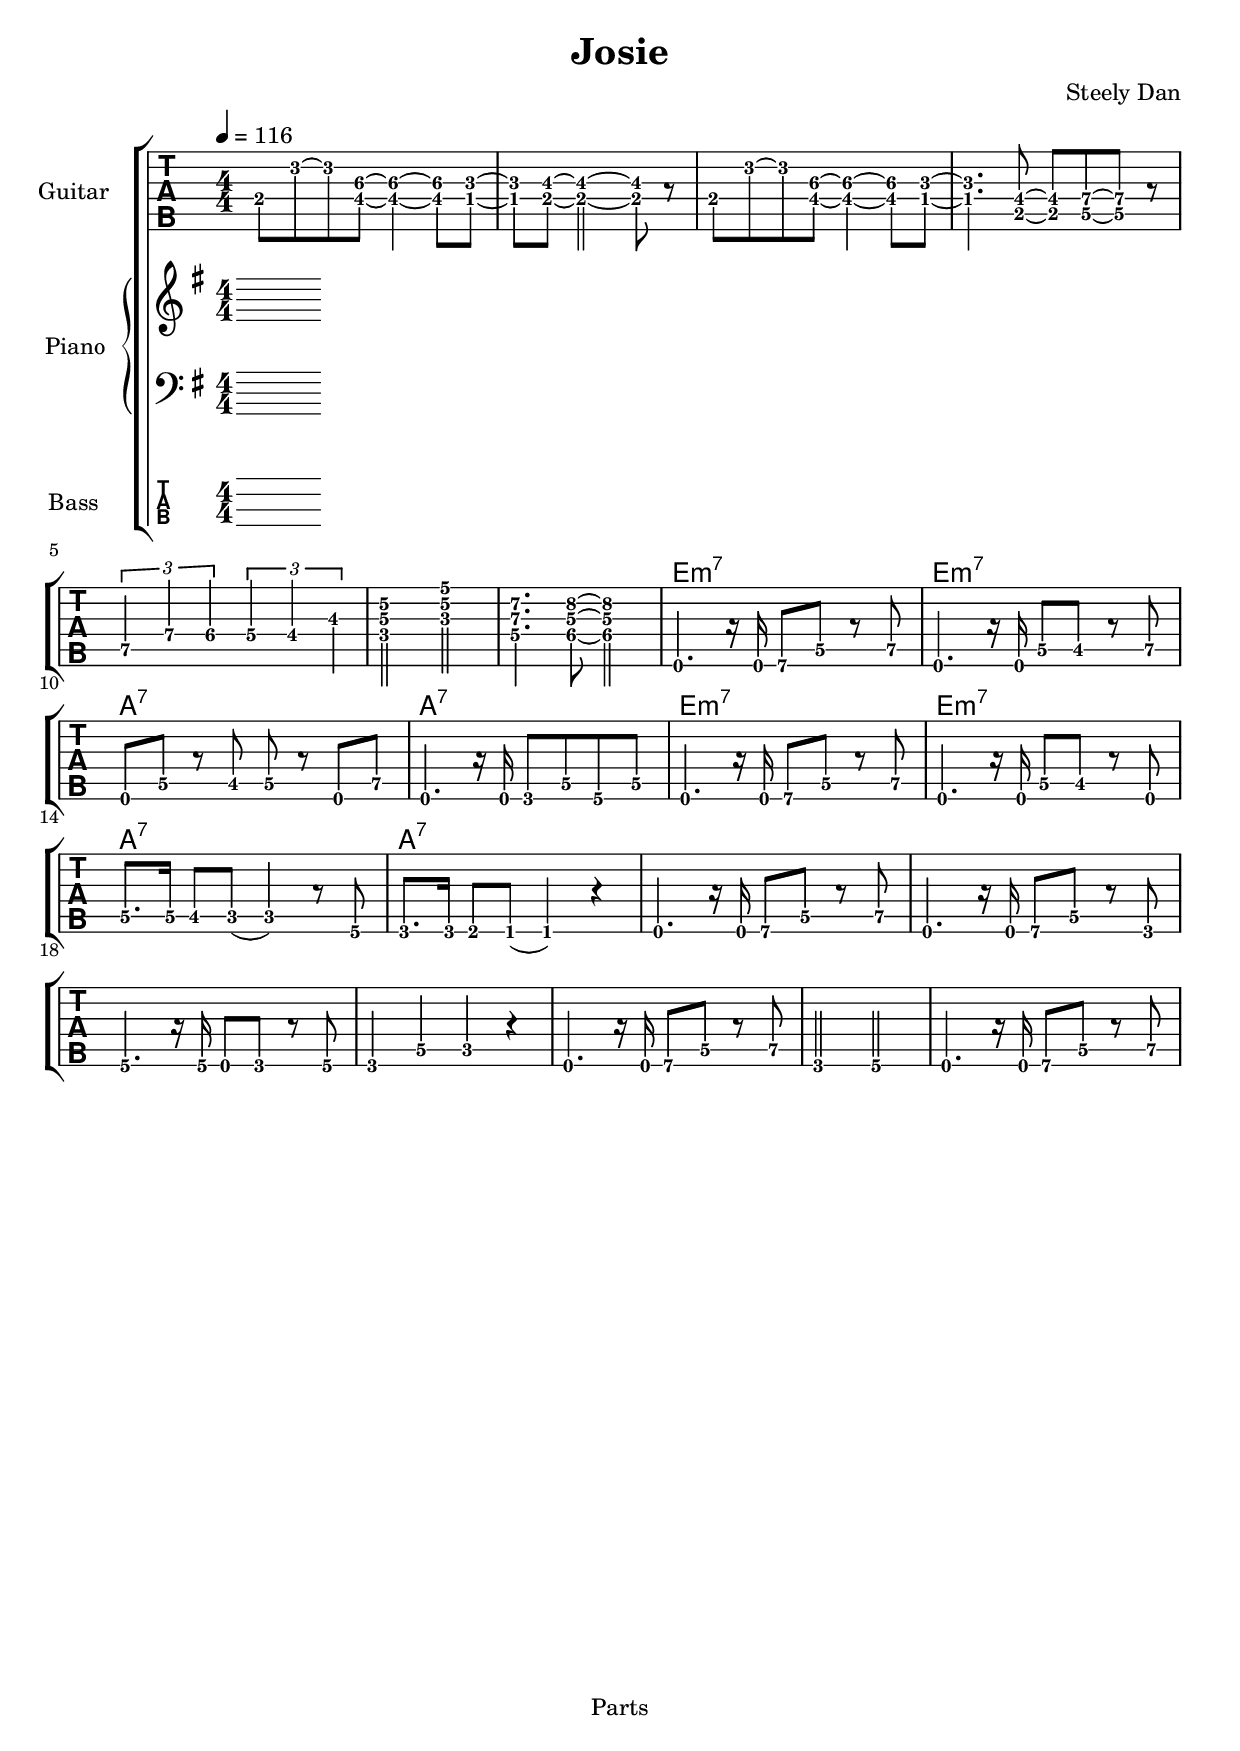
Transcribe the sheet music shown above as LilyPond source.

\version "2.18.2"
\header {
  title = "Josie"
  subtitle = ""
  arranger = ""
  composer = "Steely Dan"
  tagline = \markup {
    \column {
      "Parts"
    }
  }
}
% To make the example display in the documentation
\paper {
  %  paper-width = 130
}
%#(set-global-staff-size 16)
\include "english.ly"

%%%%%%%%%%%% Some macros %%%%%%%%%%%%%%%%%%%
sd = {
  \stemDown
}

sl = {
  \override NoteHead.style = #'slash
  \hide Stem
}
nsl = {
  \revert NoteHead.style
  \undo \hide Stem
}
crOn = \override NoteHead.style = #'cross
crOff = \revert NoteHead.style

main_riff = { }

%% insert chord name style stuff here.

jazzChords = { }

%%%%%%%%%%%% Keys'n'thangs %%%%%%%%%%%%%%%%%

global = {
   \numericTimeSignature
  \time 4/4
  \tempo 4 = 116
}

Key = { \key g \major }

% ############ Horns ############

% ------ Alto Saxophone ------
alto = \transpose c a \relative c' {
  \Key
  \main_riff
}
altoHarmony = \transpose c' a {
  \jazzChords
}
altoSax = {
  \global
  \clef treble
  <<
    \alto
  >>
}

% ############ Rhythm Section #############

% ------ Guitar 1 ------
gtr_intro = { 
  e,8\4 d'8\2~ d8\2 <fs,\4 cs'\3>8~ <fs\4 cs'\3>4~ <fs\4 cs'\3>8 <ef\4 bf'\3>8~ |
  <ef\4 bf'\3>8 <e\4 b'\3>8~ <e\4 b'\3>2~ <e\4 b'\3>8 r8 |
   e8\4 d'8\2~ d8\2 <fs,\4 cs'\3>8~ <fs\4 cs'\3>4~ <fs\4 cs'\3>8 <ef\4 bf'\3>8~ |
 <ef\4 bf'\3>4. <b\5 fs'\4>8~ <b\5 fs'\4>8 <d\5 a'\4>8~ <d\5 a'\4>8 r8 |
\tuplet 3/2 {e4\5 a4\4 gs\4 } \tuplet 3/2 {g4\4 fs4\4 b4\3 } | 
<f\4 c'\3 e\2>2 <bf e a>2 | 
 \set TabStaff.minimumFret = #5 <g\4 d' fs>4. <gs\4 c\3 g'\2>8~  <gs\4 c\3 g'\2>2 |    
 \set TabStaff.minimumFret = #0
}

gtr_verse_riff = {
  e,4. r16 e b'8\6 d8\5 r8 e8\5 |  
  e,4. r16 e d'8\5 cs\5 r8 e8\5 |
  e,8 d'\5 r8 cs\5 d\5 r8 e, e'8\5 |
  e,4. r16 e g8\6 d'8\5 a8\6 d8\5 |
  e,4. r16 e b'8\6 d8\5 r8 e8\5 |  
  e,4. r16 e d'8\5 cs\5 r8 e,8 |
  d'8.\5 d16\5 cs8\5 c8( c4) r8 a8\6 |
  g8.\6 g16\6 fs8\6 f8\6( f4\6) r4 |
  e4. r16 e b'8\6 d8\5 r8 e8\5 |  
  e,4. r16 e b'8\6 d8\5 r8 g,8\6 |  
  a4.\6 r16 a\6 e8\6 g8\6 r8 a8\6 |  
  g4 d'4\5 c4 r4 |
  e,4. r16 e b'8\6 d8\5 r8 e8\5 |  
  g,2 a2\6 |
  e4. r16 e b'8\6 d8\5 r8 e8\5 |  
}

gtr = \relative c' {
  \Key
  \set TabStaff.minimumFret = #0
 %\set TabStaff.restrainOpenStrings = ##t
  \clef moderntab
  \gtr_intro
  \gtr_verse_riff  
  
 
}
gtrHarmony = \chordmode {
  \jazzChords
  s1 s1 s1 s1 s1 |
  s1 s1
  e1:min7 e:min7 a:7 a:7
  e1:min7 e:min7 a:7 a:7
}
guitar = {
  \tabFullNotation
  \global
  <<
    \gtr
  >>
}

%% ------ Piano ------
rhUpper = \relative c'' {
  \voiceOne
  \Key
  \sd
  \main_riff
}
rhLower = \relative c' {
  \voiceTwo
  \Key

}

lhUpper = \relative c {
  \voiceOne
  \Key
  \sd
  \main_riff
}
lhLower = \relative c {
  \voiceTwo
  \Key

}

PianoRH = {
  \clef treble
  \global
  <<
    \new Voice = "one" \rhUpper
    \new Voice = "two" \rhLower
  >>
}
PianoLH = {
  \clef bass
  \global
  <<
    \new Voice = "one" \lhUpper
    \new Voice = "two" \lhLower
  >>
}

piano = {
  <<
    \new Staff = "upper" \PianoRH
    \new Staff = "lower" \PianoLH
  >>
}

% ------ Bass Guitar ------
Bass = \relative c {
  \Key
  \set TabStaff.minimumFret = #5
  \clef moderntab

}
bass = {
  \tabFullNotation
  \global
  <<
    \Bass
  >>
}

% ------ Drums ------
up = \drummode {
  \voiceOne
  cymr8 cymr cymr cymr cymr cymr cymr cymr |
  cymr8 cymr cymr cymr cymr cymr cymr cymr |
  cymr8 cymr cymr cymr cymr cymr cymr cymr |
  cymr8 cymc r cymc r cymc r cymr |
}
down = \drummode {
  \voiceTwo
  bd8 cymr bd bd ss bd cymr bd |
  bd8 cymr bd bd ss bd cymr bd |
  bd8 cymr bd bd ss bd cymr bd |
  bd8 ss bd cymc bd cymc ss bd |
}

drumContents = {
  \global
  <<
    \new DrumVoice \up
    \new DrumVoice \down
  >>
}

%%%%%%%%% It All Goes Together Here %%%%%%%%%%%%%%%%%%%%%%

\score {
  <<
%    \new StaffGroup = "horns" <<
%      \new Staff = "tenosax" \with {
%        instrumentName = #"Alto Sax"
%       midiInstrument = #"alto sax"
%      }
%      \altoSax
%   >>

    \new StaffGroup = "rhythm" <<
      \new ChordNames = "chords" \gtrHarmony
      \new TabStaff = "guitar"  \with { 
	     instrumentName = #"Guitar" 
	    % stringTunings = \stringTuning <b,, e, a, d fs b>
		 }
      \guitar
      \new PianoStaff = "piano" \with {
        instrumentName = #"Piano"
        midiInstrument = #"rock organ"
      }
      \piano
      \new TabStaff = "bass"  \with {
        instrumentName = #"Bass" stringTunings = #bass-tuning
      }
      \bass
      %     \new DrumStaff \with { instrumentName = #"Drums" }
      %     \drumContents
    >>
  >>
  \layout {
    \context { \Staff \RemoveEmptyStaves }
    \context {
      \Score
      \override BarNumber.padding = #3
      \override RehearsalMark.padding = #2
      skipBars = ##t
    }
  }
  \midi {
    \tempo 4 = 154
  }
}

